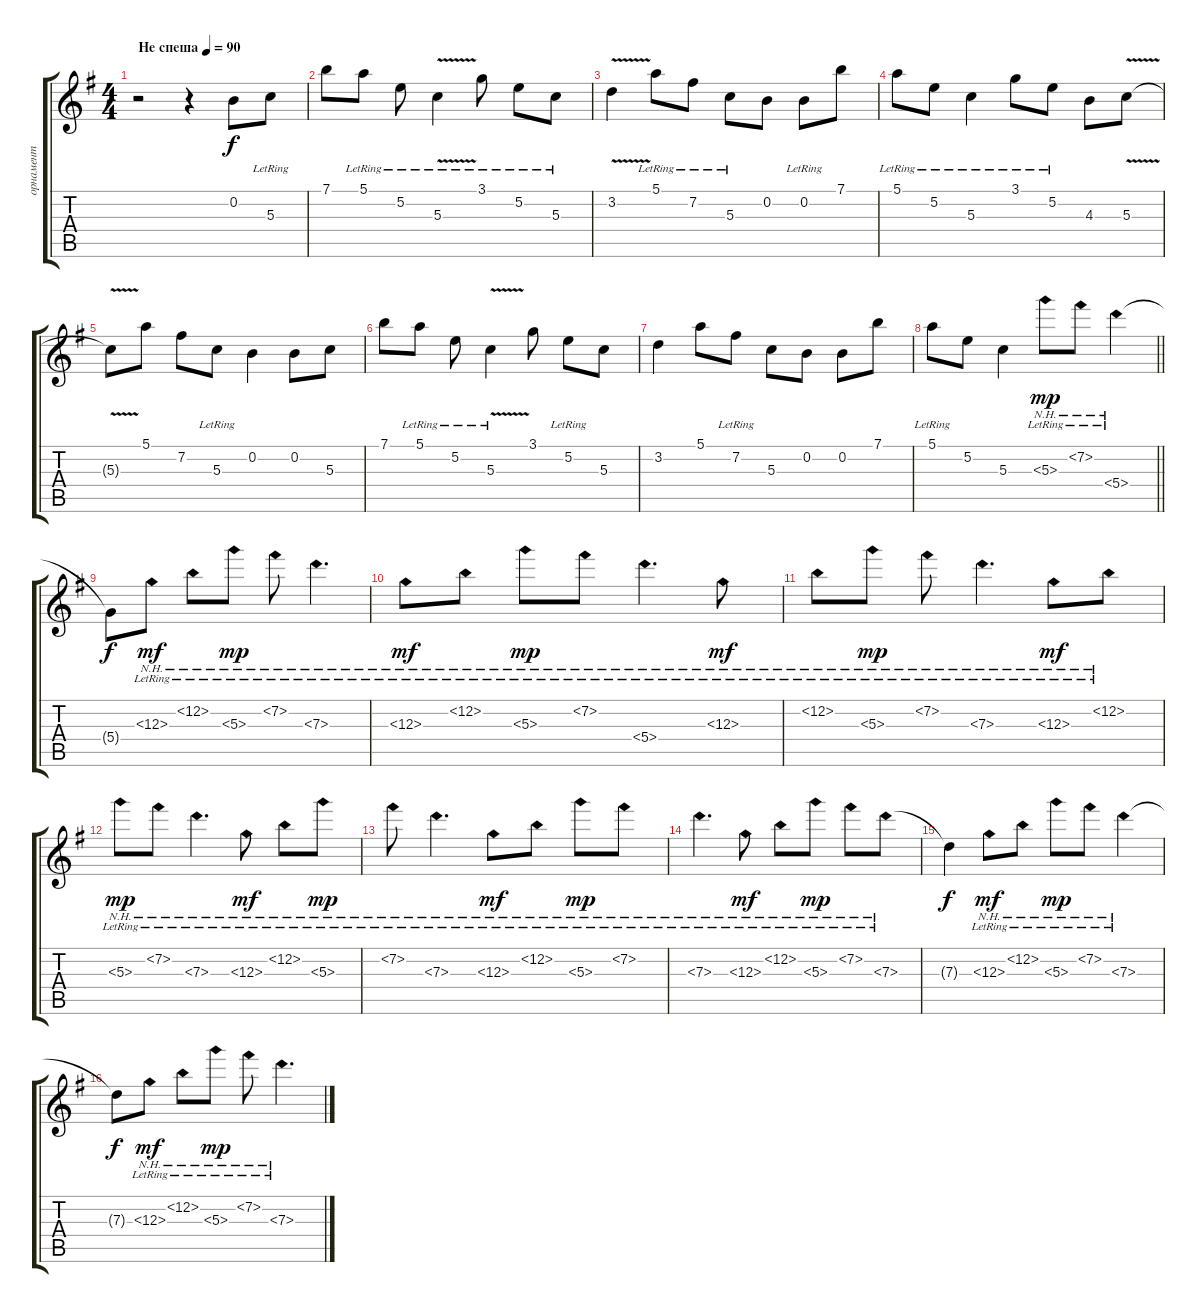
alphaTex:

\track ("орнамент" "орнамент") {instrument electricguitarjazz}
\staff {score tabs}
\tuning (E4 B3 G3 D3 A2 E2) {hide}
\ts (4 4)
\section ("" "")
\tempo (90 "Не спеша")
\clef g2
\ks eminor
r.2{dy f instrument electricguitarjazz} r.4 0.2.8 5.3{lr}.8 |
7.1.8 5.1{lr}.8 5.2{lr}.8 5.3{v lr}.4 3.1{lr}.8 5.2{lr}.8 5.3{lr}.8 |
3.2{v}.4 5.1{lr}.8 7.2{lr}.8 5.3{lr}.8 0.2.8 0.2{lr}.8 7.1.8 |
5.1{lr}.8 5.2{lr}.8 5.3{lr}.4 3.1{lr}.8 5.2{lr}.8 4.3.8 5.3{v}.8 |
5.3{t}.8 5.1.8 7.2.8 5.3{lr}.8 0.2.4 0.2.8 5.3.8 |
7.1.8 5.1{lr}.8 5.2{lr}.8 5.3{v lr}.4 3.1.8 5.2{lr}.8 5.3.8 |
3.2.4 5.1.8 7.2{lr}.8 5.3.8 0.2.8 0.2.8 7.1.8 |
\barLineRight lightlight
5.1{lr}.8 5.2.8 5.3.4 5.3{nh lr}.8{dy mp} 7.2{nh lr}.8 5.4{nh lr}.4 |
\section ("" "")
5.4{t}.8{dy f} 12.3{nh lr}.8{dy mf} 12.2{nh lr}.8 5.3{nh lr}.8{dy mp} 7.2{nh lr}.8 7.3{nh lr}.4{d} |
12.3{nh lr}.8{dy mf} 12.2{nh lr}.8 5.3{nh lr}.8{dy mp} 7.2{nh lr}.8 5.4{nh lr}.4{d} 12.3{nh lr}.8{dy mf} |
12.2{nh lr}.8 5.3{nh lr}.8{dy mp} 7.2{nh lr}.8 7.3{nh lr}.4{d} 12.3{nh lr}.8{dy mf} 12.2{nh lr}.8 |
5.3{nh lr}.8{dy mp} 7.2{nh lr}.8 7.3{nh lr}.4{d} 12.3{nh lr}.8{dy mf} 12.2{nh lr}.8 5.3{nh lr}.8{dy mp} |
7.2{nh lr}.8 7.3{nh lr}.4{d} 12.3{nh lr}.8{dy mf} 12.2{nh lr}.8 5.3{nh lr}.8{dy mp} 7.2{nh lr}.8 |
7.3{nh lr}.4{d} 12.3{nh lr}.8{dy mf} 12.2{nh lr}.8 5.3{nh lr}.8{dy mp} 7.2{nh lr}.8 7.3{nh lr}.8 |
7.3{t}.4{dy f} 12.3{nh lr}.8{dy mf} 12.2{nh lr}.8 5.3{nh lr}.8{dy mp} 7.2{nh lr}.8 7.3{nh lr}.4 |
7.3{t}.8{dy f} 12.3{nh lr}.8{dy mf} 12.2{nh lr}.8 5.3{nh lr}.8{dy mp} 7.2{nh lr}.8 7.3{nh lr}.4{d}
